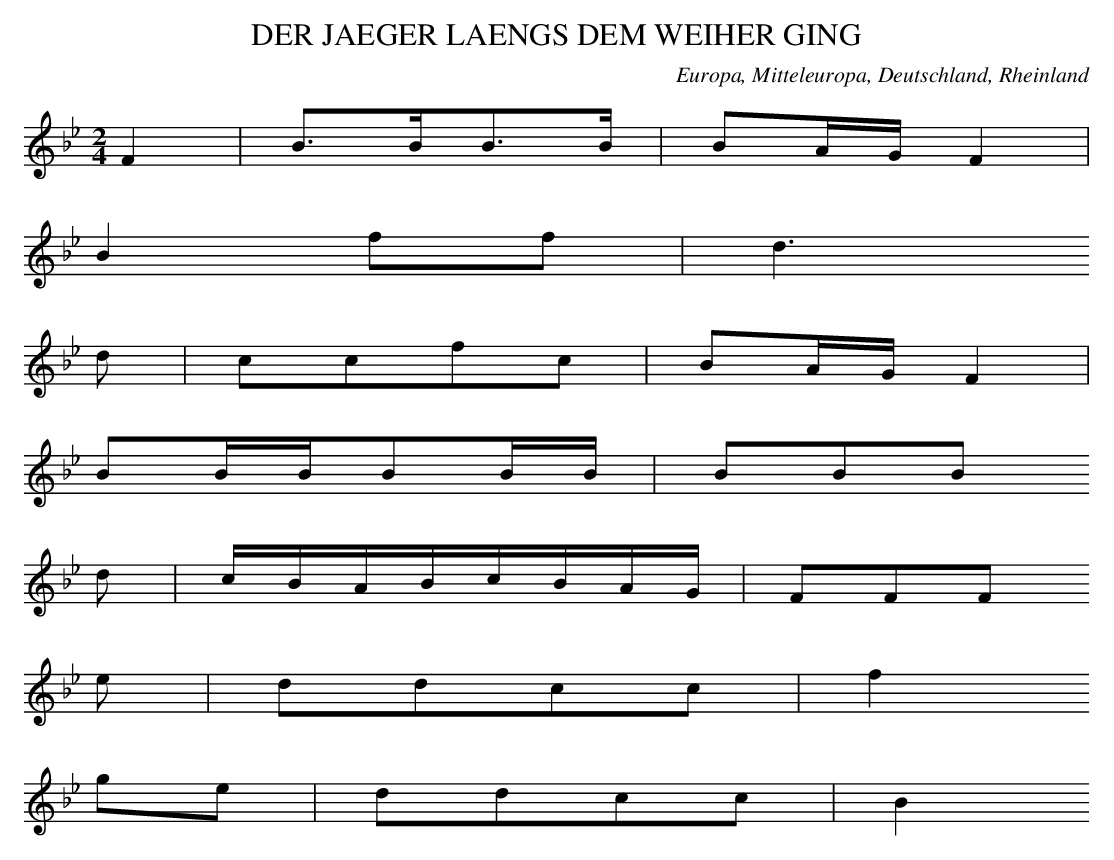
X:1
T: DER JAEGER LAENGS DEM WEIHER GING
O: Europa, Mitteleuropa, Deutschland, Rheinland
M: 2/4
L: 1/16
K: Bb
F4 | B3BB3B | B2AGF4 |
B4f2f2 | d6
d2 | c2c2f2c2 | B2AGF4 |
B2BBB2BB | B2B2B2
d2 | cBABcBAG | F2F2F2
e2 | d2d2c2c2 | f4
g2e2 | d2d2c2c2 | B4
